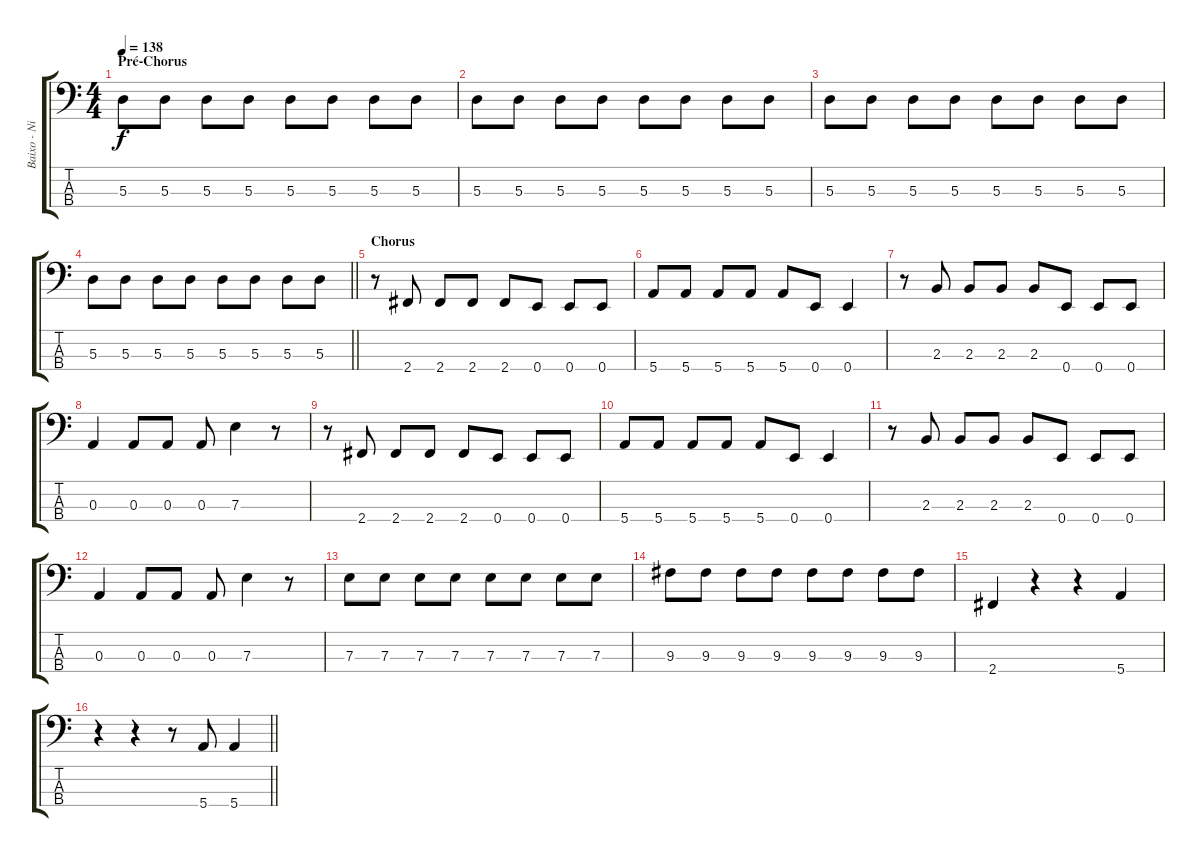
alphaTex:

\track ("Baixo - Nikola" "Baixo - Ni") {instrument electricbasspick}
\staff {score tabs}
\tuning (G2 D2 A1 E1) {hide}
\ts (4 4)
\section ("" "Pré-Chorus")
\tempo 138
\clef f4
\ks c
5.3.8{dy f} 5.3.8 5.3.8 5.3.8 5.3.8 5.3.8 5.3.8 5.3.8 |
5.3.8 5.3.8 5.3.8 5.3.8 5.3.8 5.3.8 5.3.8 5.3.8 |
5.3.8 5.3.8 5.3.8 5.3.8 5.3.8 5.3.8 5.3.8 5.3.8 |
\barLineRight lightlight
5.3.8 5.3.8 5.3.8 5.3.8 5.3.8 5.3.8 5.3.8 5.3.8 |
\section ("" "Chorus")
r.8 2.4.8 2.4.8 2.4.8 2.4.8 0.4.8 0.4.8 0.4.8 |
5.4.8 5.4.8 5.4.8 5.4.8 5.4.8 0.4.8 0.4.4 |
r.8 2.3.8 2.3.8 2.3.8 2.3.8 0.4.8 0.4.8 0.4.8 |
0.3.4 0.3.8 0.3.8 0.3.8 7.3.4 r.8 |
r.8 2.4.8 2.4.8 2.4.8 2.4.8 0.4.8 0.4.8 0.4.8 |
5.4.8 5.4.8 5.4.8 5.4.8 5.4.8 0.4.8 0.4.4 |
r.8 2.3.8 2.3.8 2.3.8 2.3.8 0.4.8 0.4.8 0.4.8 |
0.3.4 0.3.8 0.3.8 0.3.8 7.3.4 r.8 |
7.3.8 7.3.8 7.3.8 7.3.8 7.3.8 7.3.8 7.3.8 7.3.8 |
9.3.8 9.3.8 9.3.8 9.3.8 9.3.8 9.3.8 9.3.8 9.3.8 |
2.4.4 r.4 r.4 5.4.4 |
\barLineRight lightlight
r.4 r.4 r.8 5.4.8 5.4.4
